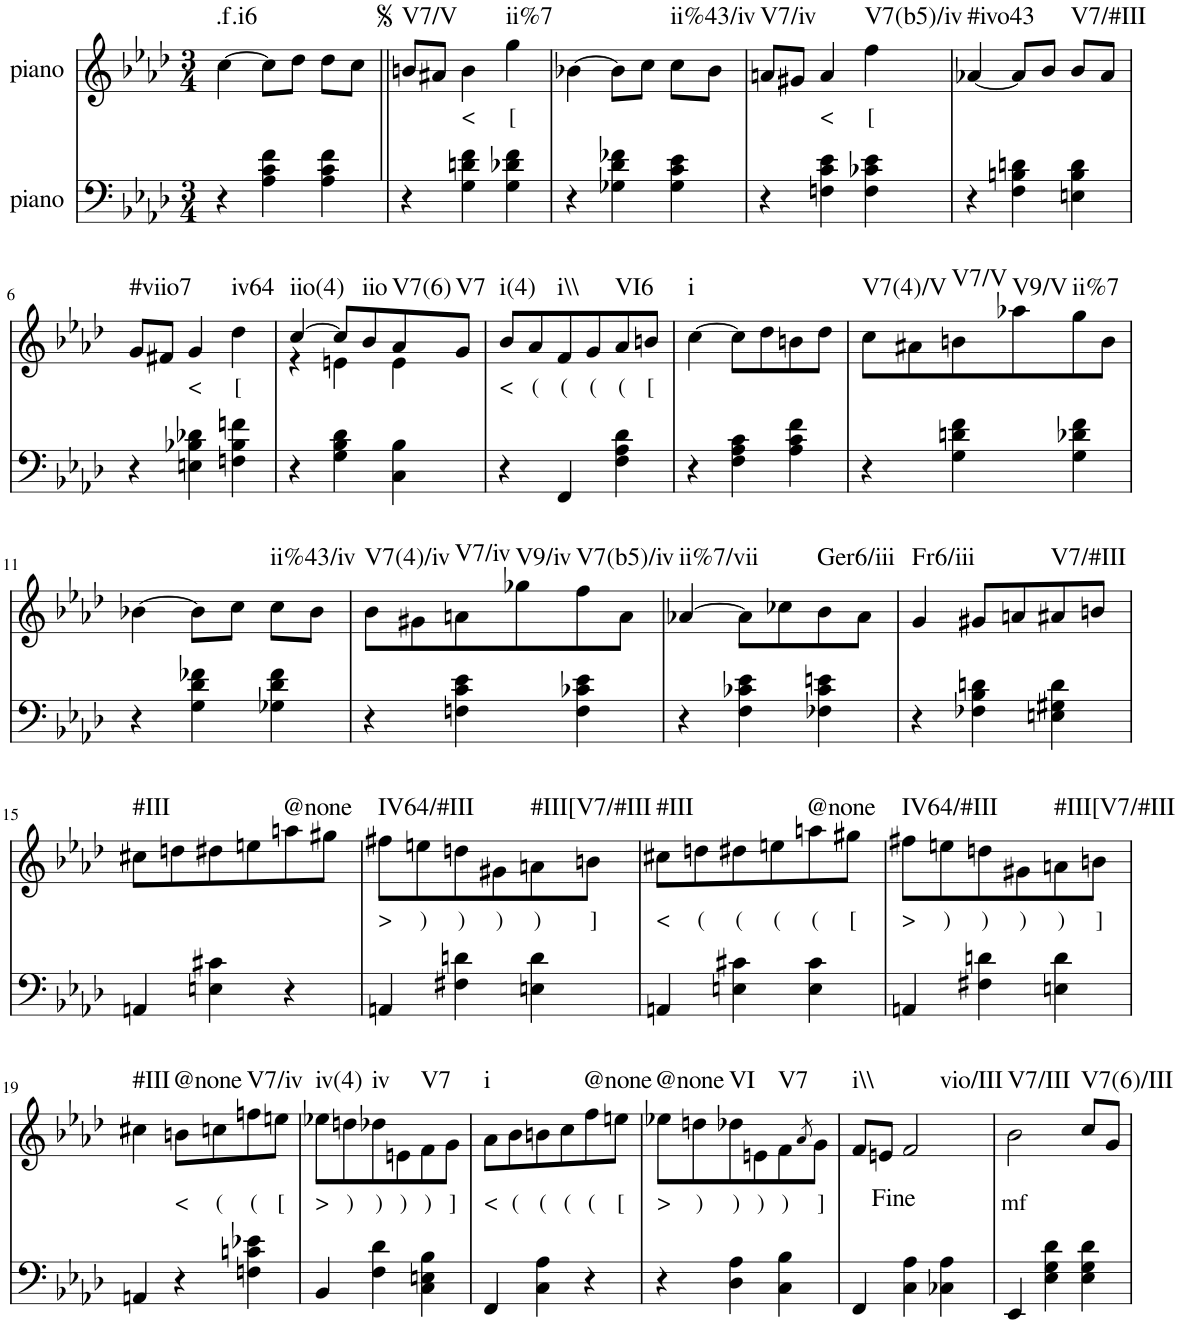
**kern	**kern	**text	**harte
*part2	*part1	*part1	*part1
*staff2	*staff1	*staff1	*
*I"piano	*I"piano	*	*
*I'Pno	*I'Pno	*	*
*clefF4	*clefG2	*	*
*k[b-e-a-d-]	*k[b-e-a-d-]	*	*
*f:	*f:	*	*
*M3/4	*M3/4	*	*
=1	=1	=1	=1
!	!	!	!LO:H:kt=.f.i6
4r	[4cc\	.	N
4A-\ 4c\ 4f\	8cc\L]	.	.
.	8dd-\J	.	.
4A-\ 4c\ 4f\	8dd-\L	.	.
.	8cc\J	.	.
=2||	=2||	=2||	=2||
!	!	!	!LO:H:kt=V7/V
4r	8bn/L	.	N
.	8a#X/J	.	.
!	!	!LO:LY:b	!
4G\ 4dn\ 4f\	4b\	<	.
!	!	!LO:LY:b	!LO:H:kt=ii%7
4G\ 4d-X\ 4f\	4gg\	[	N
=3	=3	=3	=3
4r	[4b-X\	.	.
4G-X\ 4d-\ 4f-X\	8b-\L]	.	.
.	8cc\J	.	.
!	!	!	!LO:H:kt=ii%43/iv
4G-\ 4c\ 4e-\	8cc\L	.	N
.	8b-\J	.	.
=4	=4	=4	=4
!	!	!	!LO:H:kt=V7/iv
4r	8an/L	.	N
.	8g#X/J	.	.
!	!	!LO:LY:b	!
4Fn\ 4c\ 4e-\	4a/	<	.
!	!	!LO:LY:b	!LO:H:kt=V7(b5)/iv
4F\ 4c-X\ 4e-\	4ff\	[	N
=5	=5	=5	=5
!	!	!	!LO:H:kt=#ivo43
4r	[4a-X/	.	N
4F\ 4Bn\ 4dn\	8a-/L]	.	.
.	8b-/J	.	.
!	!	!	!LO:H:kt=V7/#III
4En\ 4B\ 4d\	8b-/L	.	N
.	8a-/J	.	.
!!LO:LB:g=z
=6	=6	=6	=6
!	!	!	!LO:H:kt=#viio7
4r	8g/L	.	N
.	8f#X/J	.	.
!	!	!LO:LY:b	!
4En\ 4B-X\ 4d-X\	4g/	<	.
!	!	!LO:LY:b	!LO:H:kt=iv64
4Fn\ 4B-\ 4fn\	4dd-\	[	N
=7	=7	=7	=7
*	*^	*	*
!	!	!	!	!LO:H:kt=iio(4)
4r	[4cc/	4r	.	N
4G\ 4B-\ 4d-\	8cc/L]	4en\	.	.
!	!	!	!	!LO:H:kt=iio
.	8b-/	.	.	N
!	!	!	!	!LO:H:kt=V7(6)
4C\ 4B-\	8a-/	4e\	.	N
!	!	!	!	!LO:H:kt=V7
.	8g/J	.	.	N
*	*v	*v	*	*
=8	=8	=8	=8
!	!	!LO:LY:b	!LO:H:kt=i(4)
4r	8b-/L	<	N
!	!	!LO:LY:b	!
.	8a-/	(	.
!	!	!LO:LY:b	!LO:H:kt=i\\
4FF/	8f/	(	N
!	!	!LO:LY:b	!
.	8g/	(	.
!	!	!LO:LY:b	!LO:H:kt=VI6
4F\ 4A-\ 4d-\	8a-/	(	N
!	!	!LO:LY:b	!
.	8bn/J	[	.
=9	=9	=9	=9
!	!	!	!LO:H:kt=i
4r	[4cc\	.	N
4F\ 4A-\ 4c\	8cc\L]	.	.
.	8dd-\	.	.
4A-\ 4c\ 4f\	8bn\	.	.
.	8dd-\J	.	.
=10	=10	=10	=10
!	!	!	!LO:H:kt=V7(4)/V
4r	8cc\L	.	N
.	8a#X\	.	.
!	!	!	!LO:H:kt=V7/V
4G\ 4dn\ 4f\	8bn\	.	N
!	!	!	!LO:H:kt=V9/V
.	8aa-X\	.	N
!	!	!	!LO:H:kt=ii%7
4G\ 4d-X\ 4f\	8gg\	.	N
.	8b\J	.	.
!!LO:LB:g=z
=11	=11	=11	=11
4r	[4b-X\	.	.
4G\ 4d-\ 4f-X\	8b-\L]	.	.
.	8cc\J	.	.
!	!	!	!LO:H:kt=ii%43/iv
4G-X\ 4d-\ 4f-\	8cc\L	.	N
.	8b-\J	.	.
=12	=12	=12	=12
!	!	!	!LO:H:kt=V7(4)/iv
4r	8b-\L	.	N
.	8g#X\	.	.
!	!	!	!LO:H:kt=V7/iv
4Fn\ 4c\ 4e-\	8an\	.	N
!	!	!	!LO:H:kt=V9/iv
.	8gg-X\	.	N
!	!	!	!LO:H:kt=V7(b5)/iv
4F\ 4c-X\ 4e-\	8ff\	.	N
.	8a\J	.	.
=13	=13	=13	=13
!	!	!	!LO:H:kt=ii%7/vii
4r	[4a-X/	.	N
4F\ 4c-X\ 4e-\	8a-\L]	.	.
.	8cc-X\	.	.
!	!	!	!LO:H:kt=Ger6/iii
4F-X\ 4c-\ 4en\	8b-\	.	N
.	8a-\J	.	.
=14	=14	=14	=14
!	!	!	!LO:H:kt=Fr6/iii
4r	4g/	.	N
4F-X\ 4B-\ 4dn\	8g#X/L	.	.
.	8an/	.	.
!	!	!	!LO:H:kt=V7/#III
4En\ 4G#X\ 4d\	8a#X/	.	N
.	8bn/J	.	.
!!LO:LB:g=z
=15	=15	=15	=15
!	!	!	!LO:H:kt=#III
4AAn/	8cc#X\L	.	N
.	8ddn\	.	.
4En\ 4c#X\	8dd#X\	.	.
.	8een\	.	.
!	!	!	!LO:H:kt=@none
4r	8aan\	.	N
.	8gg#X\J	.	.
=16	=16	=16	=16
!	!	!LO:LY:b	!LO:H:kt=IV64/#III
4AAn/	8ff#X\L	>	N
!	!	!LO:LY:b	!
.	8een\	)	.
!	!	!LO:LY:b	!
4F#X\ 4dn\	8ddn\	)	.
!	!	!LO:LY:b	!
.	8g#X\	)	.
!	!	!LO:LY:b	!LO:H:kt=#III[V7/#III
4En\ 4d\	8an\	)	N
!	!	!LO:LY:b	!
.	8bn\J	]	.
=17	=17	=17	=17
!	!	!LO:LY:b	!LO:H:kt=#III
4AAn/	8cc#X\L	<	N
!	!	!LO:LY:b	!
.	8ddn\	(	.
!	!	!LO:LY:b	!
4En\ 4c#X\	8dd#X\	(	.
!	!	!LO:LY:b	!
.	8een\	(	.
!	!	!LO:LY:b	!LO:H:kt=@none
4E\ 4c#\	8aan\	(	N
!	!	!LO:LY:b	!
.	8gg#X\J	[	.
=18	=18	=18	=18
!	!	!LO:LY:b	!LO:H:kt=IV64/#III
4AAn/	8ff#X\L	>	N
!	!	!LO:LY:b	!
.	8een\	)	.
!	!	!LO:LY:b	!
4F#X\ 4dn\	8ddn\	)	.
!	!	!LO:LY:b	!
.	8g#X\	)	.
!	!	!LO:LY:b	!LO:H:kt=#III[V7/#III
4En\ 4d\	8an\	)	N
!	!	!LO:LY:b	!
.	8bn\J	]	.
!!LO:LB:g=z
=19	=19	=19	=19
!	!	!	!LO:H:kt=#III
4AAn/	4cc#X\	.	N
!	!	!LO:LY:b	!LO:H:kt=@none
4r	8bn\L	<	N
!	!	!LO:LY:b	!
.	8ccn\	(	.
!	!	!LO:LY:b	!LO:H:kt=V7/iv
4Fn\ 4cn\ 4e-X\	8ffn\	(	N
!	!	!LO:LY:b	!
.	8een\J	[	.
=20	=20	=20	=20
!	!	!LO:LY:b	!LO:H:kt=iv(4)
4BB-/	8ee-X\L	>	N
!	!	!LO:LY:b	!
.	8ddn\	)	.
!	!	!LO:LY:b	!LO:H:kt=iv
4F\ 4d-\	8dd-X\	)	N
!	!	!LO:LY:b	!
.	8en\	)	.
!	!	!LO:LY:b	!LO:H:kt=V7
4C\ 4En\ 4B-\	8f\	)	N
!	!	!LO:LY:b	!
.	8g\J	]	.
=21	=21	=21	=21
!	!	!LO:LY:b	!LO:H:kt=i
4FF/	8a-\L	<	N
!	!	!LO:LY:b	!
.	8b-\	(	.
!	!	!LO:LY:b	!
4C\ 4A-\	8bn\	(	.
!	!	!LO:LY:b	!
.	8cc\	(	.
!	!	!LO:LY:b	!LO:H:kt=@none
4r	8ff\	(	N
!	!	!LO:LY:b	!
.	8een\J	[	.
=22	=22	=22	=22
!	!	!LO:LY:b	!LO:H:kt=@none
4r	8ee-X\L	>	N
!	!	!LO:LY:b	!
.	8ddn\	)	.
!	!	!LO:LY:b	!LO:H:kt=VI
4D-\ 4A-\	8dd-X\	)	N
!	!	!LO:LY:b	!
.	8en\	)	.
!	!	!LO:LY:b	!LO:H:kt=V7
4C\ 4B-\	8f\	)	N
.	8qa-/	.	.
!	!	!LO:LY:b	!
.	8g\J	]	.
=23	=23	=23	=23
!	!	!	!LO:H:kt=i\\
4FF/	8f/L	.	N
.	8en/J	.	.
!	!	!	!LO:H:kt=vio/III
4C\ 4A-\	2f/	.	N
4C-X\ 4A-\	.	.	.
=24	=24	=24	=24
!	!	!LO:LY:b	!LO:H:kt=V7/III
4EE-/	2b-\	mf	N
4E-\ 4G\ 4d-\	.	.	.
!	!	!	!LO:H:kt=V7(6)/III
4E-\ 4G\ 4d-\	8cc/L	.	N
.	8g/J	.	.
=	=	=	=
*-	*-	*-	*-
